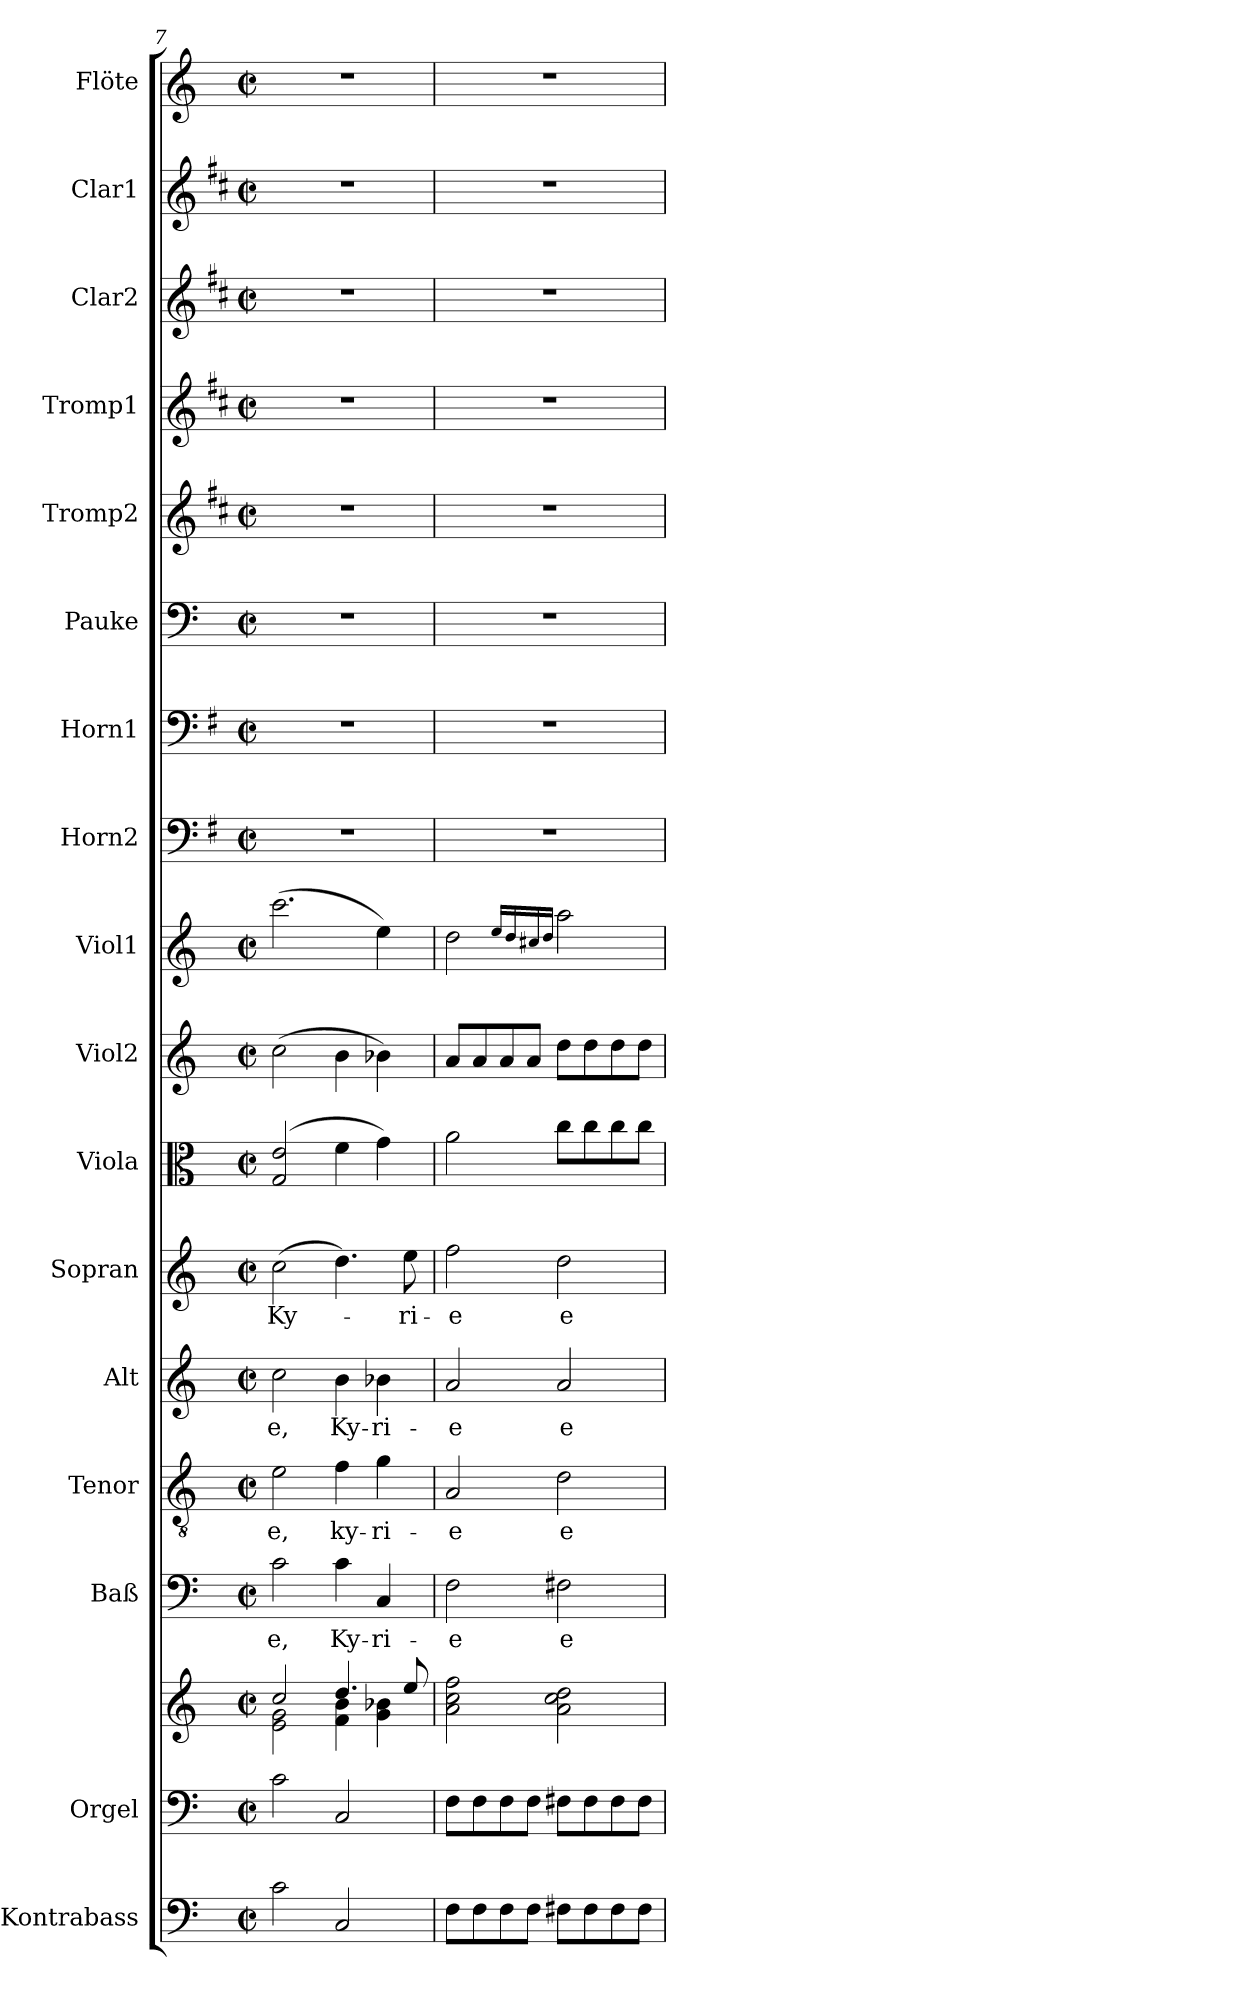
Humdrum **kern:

**kern	**kern	**kern	**kern	**text	**kern	**text	**kern	**text	**kern	**text	**kern	**kern	**kern	**kern	**kern	**kern	**kern	**kern	**kern	**kern	**kern
*part17	*part16	*part16	*part15	*part15	*part14	*part14	*part13	*part13	*part12	*part12	*part11	*part10	*part9	*part8	*part7	*part6	*part5	*part4	*part3	*part2	*part1
*staff18	*staff17	*staff16	*staff15	*staff15	*staff14	*staff14	*staff13	*staff13	*staff12	*staff12	*staff11	*staff10	*staff9	*staff8	*staff7	*staff6	*staff5	*staff4	*staff3	*staff2	*staff1
*I"Kontrabass	*I"Orgel	*	*I"Baß	*	*I"Tenor	*	*I"Alt	*	*I"Sopran	*	*I"Viola	*I"Viol2	*I"Viol1	*I"Horn2	*I"Horn1	*I"Pauke	*I"Tromp2	*I"Tromp1	*I"Clar2	*I"Clar1	*I"Flöte
*I'Kb	*	*	*I'B	*	*I'T	*	*I'A	*	*I'S	*	*I'Vla	*I'Vl2	*I'Vl1	*I'Hr2	*I'Hr1	*I'Pk	*I'Tr2	*I'Tr1	*I'Cl2	*I'Cl1	*I'Fl
*clefF4	*clefF4	*clefG2	*clefF4	*	*clefGv2	*	*clefG2	*	*clefG2	*	*clefC3	*clefG2	*clefG2	*clefF4	*clefF4	*clefF4	*clefG2	*clefG2	*clefG2	*clefG2	*clefG2
*ITrd7c12	*	*	*	*	*	*	*	*	*	*	*	*	*	*ITrd4c7	*ITrd4c7	*	*ITrd1c2	*ITrd1c2	*ITrd1c2	*ITrd1c2	*
*k[]	*k[]	*k[]	*k[]	*	*k[]	*	*k[]	*	*k[]	*	*k[]	*k[]	*k[]	*k[]	*k[]	*k[]	*k[]	*k[]	*k[]	*k[]	*k[]
*C:	*C:	*C:	*C:	*	*C:	*	*C:	*	*C:	*	*C:	*C:	*C:	*C:	*C:	*C:	*C:	*C:	*C:	*C:	*C:
*M2/2	*M2/2	*M2/2	*M2/2	*	*M2/2	*	*M2/2	*	*M2/2	*	*M2/2	*M2/2	*M2/2	*M2/2	*M2/2	*M2/2	*M2/2	*M2/2	*M2/2	*M2/2	*M2/2
*met(c|)	*met(c|)	*met(c|)	*met(c|)	*	*met(c|)	*	*met(c|)	*	*met(c|)	*	*met(c|)	*met(c|)	*met(c|)	*met(c|)	*met(c|)	*met(c|)	*met(c|)	*met(c|)	*met(c|)	*met(c|)	*met(c|)
=7	=7	=7	=7	=7	=7	=7	=7	=7	=7	=7	=7	=7	=7	=7	=7	=7	=7	=7	=7	=7	=7
*	*	*^	*	*	*	*	*	*	*	*	*	*	*	*	*	*	*	*	*	*	*
!	!	!	!	!	!LO:LY:b	!	!LO:LY:b	!	!LO:LY:b	!	!LO:LY:b	!	!	!	!	!	!	!	!	!	!	!
2C\	2c\	2cc/	2e\ 2g\	2c\	-e,	2e\	-e,	2cc\	-e,	(>2cc\	Ky-	(2G/ 2e/	(>2cc\	(>2.ccc\	1r	1r	1r	1r	1r	1r	1r	1r
!	!	!	!	!	!LO:LY:b	!	!LO:LY:b	!	!LO:LY:b	!	!	!	!	!	!	!	!	!	!	!	!	!
2CC/	2C/	4.dd/	4f\ 4b\	4c\	Ky-	4f\	ky-	4b\	Ky-	4.dd\)	.	4f\	4b\	.	.	.	.	.	.	.	.	.
!	!	!	!	!	!LO:LY:b	!	!LO:LY:b	!	!LO:LY:b	!	!	!	!	!	!	!	!	!	!	!	!	!
.	.	.	4g\ 4b-X\	4C/	-ri-	4g\	-ri-	4b-X\	-ri-	.	.	4g\)	4b-X\)	4ee\)	.	.	.	.	.	.	.	.
!	!	!	!	!	!	!	!	!	!	!	!LO:LY:b	!	!	!	!	!	!	!	!	!	!	!
.	.	8ee/	.	.	.	.	.	.	.	8ee\	-ri-	.	.	.	.	.	.	.	.	.	.	.
*	*	*v	*v	*	*	*	*	*	*	*	*	*	*	*	*	*	*	*	*	*	*	*
=8	=8	=8	=8	=8	=8	=8	=8	=8	=8	=8	=8	=8	=8	=8	=8	=8	=8	=8	=8	=8	=8
!	!	!	!	!LO:LY:b	!	!LO:LY:b	!	!LO:LY:b	!	!LO:LY:b	!	!	!	!	!	!	!	!	!	!	!
8FF\L	8F\L	2a\ 2cc\ 2ff\	2F\	-e	2A/	-e	2a/	-e	2ff\	-e	2a\	8a/L	2dd\	1r	1r	1r	1r	1r	1r	1r	1r
8FF\	8F\	.	.	.	.	.	.	.	.	.	.	8a/	.	.	.	.	.	.	.	.	.
8FF\	8F\	.	.	.	.	.	.	.	.	.	.	8a/	.	.	.	.	.	.	.	.	.
8FF\J	8F\J	.	.	.	.	.	.	.	.	.	.	8a/J	.	.	.	.	.	.	.	.	.
.	.	.	.	.	.	.	.	.	.	.	.	.	16qee/LL	.	.	.	.	.	.	.	.
.	.	.	.	.	.	.	.	.	.	.	.	.	16qdd/	.	.	.	.	.	.	.	.
.	.	.	.	.	.	.	.	.	.	.	.	.	16qcc#X/	.	.	.	.	.	.	.	.
.	.	.	.	.	.	.	.	.	.	.	.	.	16qdd/JJ	.	.	.	.	.	.	.	.
!	!	!	!	!LO:LY:b	!	!LO:LY:b	!	!LO:LY:b	!	!LO:LY:b	!	!	!	!	!	!	!	!	!	!	!
8FF#X\L	8F#X\L	2a\ 2cc\ 2dd\	2F#X\	e-	2d\	e-	2a/	e-	2dd\	e-	8cc\L	8dd\L	2aa\	.	.	.	.	.	.	.	.
8FF#\	8F#\	.	.	.	.	.	.	.	.	.	8cc\	8dd\	.	.	.	.	.	.	.	.	.
8FF#\	8F#\	.	.	.	.	.	.	.	.	.	8cc\	8dd\	.	.	.	.	.	.	.	.	.
8FF#\J	8F#\J	.	.	.	.	.	.	.	.	.	8cc\J	8dd\J	.	.	.	.	.	.	.	.	.
=	=	=	=	=	=	=	=	=	=	=	=	=	=	=	=	=	=	=	=	=	=
*-	*-	*-	*-	*-	*-	*-	*-	*-	*-	*-	*-	*-	*-	*-	*-	*-	*-	*-	*-	*-	*-
